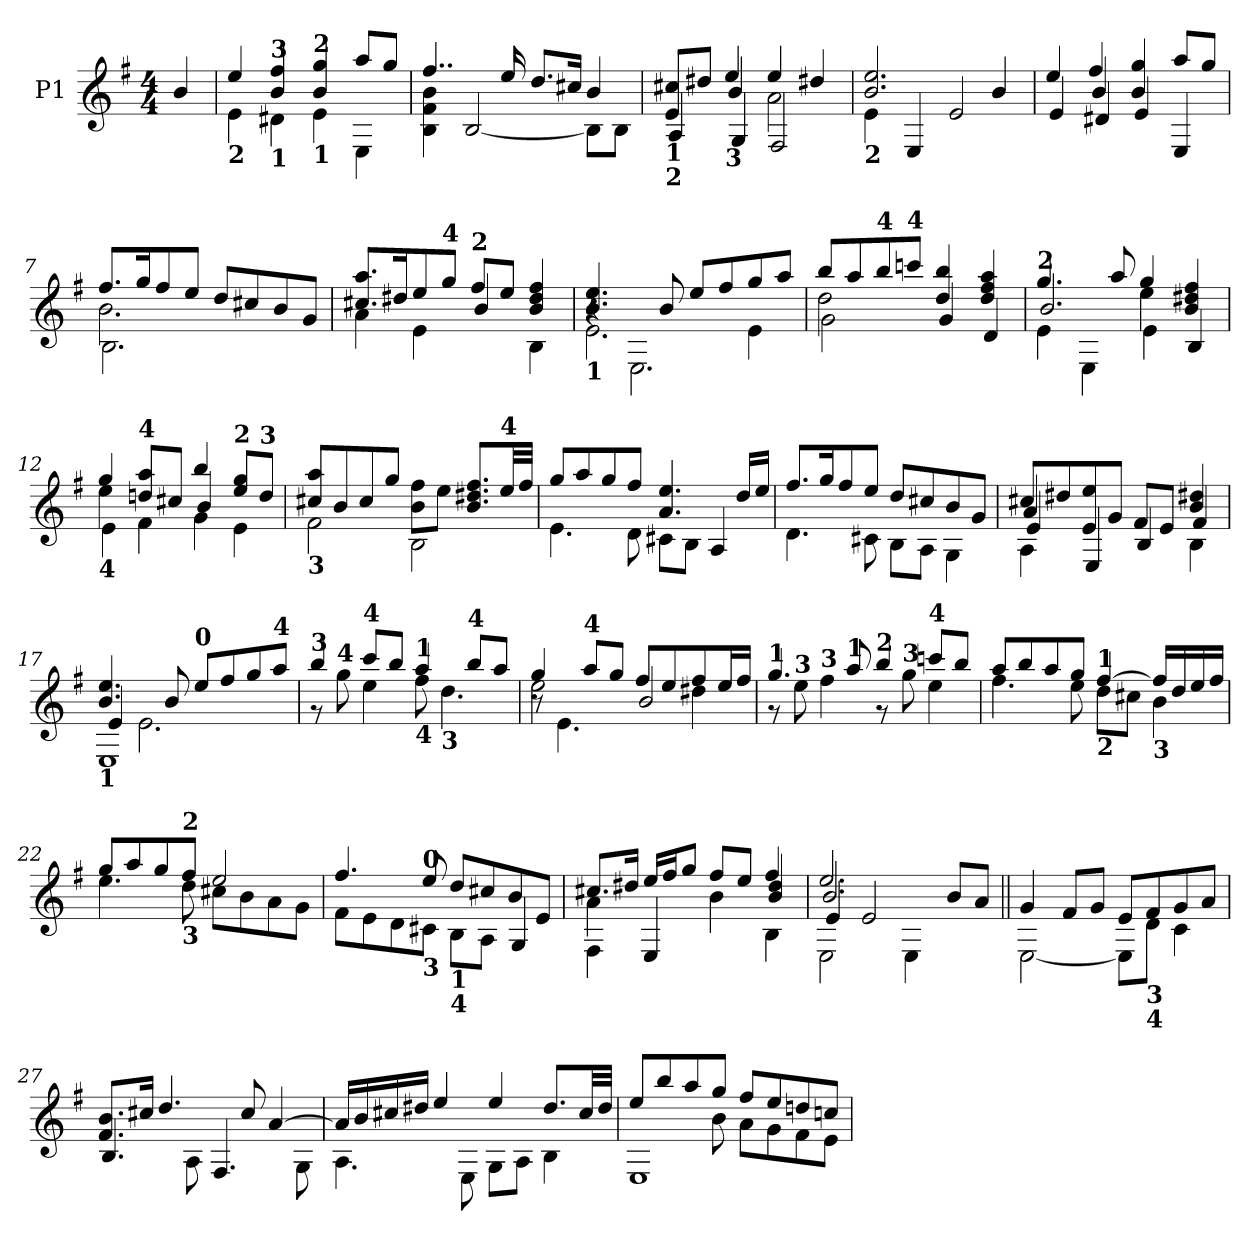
**kern
*part1
*staff1
*I"P1
!!LO:PB:g=z
*clefG2
*ITrd7c12
*k[f#]
*e:
*M4/4
*MM76
=1
4Bi/
=2
*^
!LO:TX:b:B:t=2	!
4ei/	4Ei\
!LO:TX:a:B:t=3	!
!LO:TX:b:B:t=1	!
4Bi/ 4f#i	4D#Xi\
!LO:TX:a:B:t=2	!
!LO:TX:b:B:t=1	!
4Bi/ 4gi	4Ei\
8ai/L	4EEi\
8gi/J	.
=3	=3
4..f#i/	4BBi\ 4F#i 4Bi
.	[2BBi/
16ei/	.
8.di/L	.
16c#Xi/Jk	.
4Bi/	8BBi\L]
.	8BBi\J
=4	=4
*^	*^
!LO:TX:b:B:t=1	!	!	!
!LO:TX:b:B:t=2	!	!	!
8Ei/ 8c#XiL	8ryy	8ryy	4AAi/
8d#Xi/J	8ryy	8ryy	.
!LO:TX:b:B:t=3	!	!	!
4ei/	4Bi/	4ryy	4GGi/
4ei/	2Ai\	2ryy	2FF#i/
4d#Xi/	.	.	.
*	*v	*v	*v
=5	=5
!LO:TX:b:B:t=2	!
2.Bi/ 2.ei	4Ei\
.	4EEi/
.	2Ei/
4Bi/	.
=6	=6
*^	*^
4ei/	4ryy	4ryy	4Ei/
4f#i/	4Bi/	4ryy	4D#Xi/
4Bi/ 4gi	4ryy	4ryy	4Ei/
8ai/L	4ryy	4ryy	4EEi/
8gi/J	.	.	.
*	*	*v	*v
=7	=7	=7
8.f#i/L	2.Bi\	2.BBi\
16gi/k	.	.
8f#i/	.	.
8ei/J	.	.
8di/L	.	.
8c#Xi/	.	.
8Bi/	4ryy	4ryy
8Gi/J	.	.
*	*v	*v
!!LO:LB:g=z
=8	=8
8.c#Xi/ 8.aiL	4Ai\
16d#Xi/k	.
8ei/	4Ei\
!LO:TX:a:B:t=4	!
8gi/J	.
!LO:TX:a:B:t=2	!
8f#i/L	4Bi/
8ei/J	.
4Bi/ 4d#i 4f#i	4BBi\
=9	=9
*	*^
!LO:TX:b:B:t=1	!	!
4.Bi/ 4.ei	2.Ei\	4r
.	.	2.EEi\
8Bi/	.	.
8ei/L	.	.
8f#i/	.	.
8gi/	4Ei\	.
8ai/J	.	.
=10	=10	=10
*	*	*^
8bi/L	2ryy	2di\	2Gi\
8ai/	.	.	.
!LO:TX:a:B:t=4	!	!	!
8bi/	.	.	.
!LO:TX:a:B:t=4	!	!	!
8ccni/J	.	.	.
4di/ 4bi	2ryy	2ryy	4Gi/
4di/ 4f#i 4ai	.	.	4Di/
=11	=11	=11	=11
!LO:TX:a:B:t=2	!	!	!
4.gi/	2ryy	2.Bi/	4Ei\
.	.	.	4EEi\
8ai/	.	.	.
4gi/	4ei\	.	4Ei\
4Bi/ 4d#Xi 4f#i	4ryy	4ryy	4BBi/
=12	=12	=12	=12
!LO:TX:b:B:t=4	!	!	!
*	*	*v	*v
4gi/	4ei\	4Ei\
!LO:TX:a:B:t=4	!	!
8dni/ 8aiL	4ryy	4F#i\
8c#Xi/J	.	.
4bi/	4Bi/	4Gi\
!LO:TX:a:B:t=2	!	!
8ei/ 8giL	4ryy	4Ei\
!LO:TX:a:B:t=3	!	!
8di/J	.	.
=13	=13	=13
!LO:TX:b:B:t=3	!	!
8c#Xi/ 8aiL	8ryy	2F#i\
8Bi/	8ryy@	.
8c#i/	8ryy@	.
8gi/J	8ryy@	.
8Bi\ 8f#iL	8ryy@	2BBi\
8ei\J	8ryy	.
8.Bi/ 8.d#Xi 8.f#iL	8.ryy	.
!LO:TX:a:B:t=4	!	!
32ei/LL	16ryy	.
32f#i/JJJ	.	.
!!LO:LB:g=z	!!	!!
=14	=14	=14
8gi/L	4.Ei\	2ryy
8ai/	.	.
8gi/	.	.
8f#i/J	8Di\	.
4.Ai/ 4.ei	4.ryy	8C#Xi\L
.	.	8BBi\J
.	.	4AAi/
16di/LL	8ryy	.
16ei/JJ	.	.
*	*v	*v
=15	=15
8.f#i/L	4.Di\
16gi/k	.
8f#i/	.
8ei/J	8C#Xi\
8di/L	8BBi\L
8c#Xi/	8AAi\J
8Bi/	4GGi\
8Gi/J	.
=16	=16
*^	*^
8c#Xi/L	4Ai/	4Ei/	4AAi\
8d#Xi/	.	.	.
8Ei/ 8ei	2ryy	2ryy	4EEi/
8Gi/J	.	.	.
8F#i/L	.	.	4BBi/
8Ei/J	.	.	.
4Bi/ 4d#Xi	4ryy	4F#i/	4BBi\
=17	=17	=17	=17
!LO:TX:b:B:t=1	!	!	!
*	*	*v	*v
4.Bi/ 4.ei	4Ei/	1EEi
.	2.Ei\	.
8Bi/	.	.
!LO:TX:a:B:t=0	!	!
8ei/L	.	.
8f#i/	.	.
8gi/	.	.
!LO:TX:a:B:t=4	!	!
8ai/J	.	.
*	*v	*v
=18	=18
!LO:TX:a:B:t=3	!
4bi/	8r
!	!LO:TX:a:B:t=4
.	8gi\
!LO:TX:a:B:t=4	!
8cci/L	4ei\
8bi/J	.
!LO:TX:b:B:t=4	!
!LO:TX:a:B:t=1	!
4ai/	8f#i\
!	!LO:TX:b:B:t=3
.	4.di\
!LO:TX:a:B:t=4	!
8bi/L	.
8ai/J	.
=19	=19
*	*^
4gi/	2ei\	8r
.	.	4.Ei\
!LO:TX:a:B:t=4	!	!
8ai/L	.	.
8gi/J	.	.
8f#i/L	4ryy	2Bi/
8ei/	.	.
8f#i/	4d#Xi\	.
16ei/L	.	.
16f#i/JJ	.	.
*	*v	*v
!!LO:LB:g=z
=20	=20
!LO:TX:a:B:t=1	!
4.gi/	8r
!	!LO:TX:a:B:t=3
.	8ei\
!	!LO:TX:a:B:t=3
.	4f#i\
!LO:TX:a:B:t=1	!
8ai/	.
!LO:TX:a:B:t=2	!
4bi/	8r
!	!LO:TX:a:B:t=3
.	8gi\
!LO:TX:a:B:t=4	!
8ccni/L	4ei\
8bi/J	.
=21	=21
8ai/L	4.f#i\
8bi/	.
8ai/	.
8gi/J	8ei\
!LO:TX:b:B:t=2	!
!LO:TX:a:B:t=1	!
[4f#i/	8di\L
.	8c#Xi\J
!LO:TX:b:B:t=3	!
16f#i/LL]	4Bi\
16di/	.
16ei/	.
16f#i/JJ	.
=22	=22
8gi/L	4.ei\
8ai/	.
8gi/	.
!LO:TX:b:B:t=3	!
!LO:TX:a:B:t=2	!
8f#i/J	8di\
2ei/	8c#Xi\L
.	8Bi\
.	8Ai\
.	8Gi\J
=23	=23
*	*^
4.f#i/	8F#i\L	2.ryy
.	8Ei\	.
.	8Di\	.
!LO:TX:a:B:t=0	!	!
!LO:TX:b:B:t=3	!	!
8ei/	8C#Xi\J	.
!LO:TX:b:B:t=1	!	!
!LO:TX:b:B:t=4	!	!
8di/L	8BBi\L	.
8c#Xi/	8AAi\J	.
8Bi/	8ryy	4GGi/
8Ei/J	8ryy	.
=24	=24	=24
8.c#Xi/L	4Ai\	4FF#i\
16d#Xi/Jk	.	.
16ei/LL	4ryy	4EEi/
16f#i/J	.	.
8gi/J	.	.
8f#i/L	4Bi\	4ryy
8ei/J	.	.
4f#i/	4Bi/ 4d#i	4BBi\
=25	=25	=25
*	*	*^
2.ei/	2.Bi/	4Ei/	2EEi\
.	.	2Ei/	.
.	.	.	4EEi\
4ryy	8Bi/L	4ryy	4ryy
.	8Ai/J	.	.
*	*v	*v	*v
!!LO:LB:g=z
=26||	=26||
4Gi/	[2EEi\
8F#i/L	.
8Gi/J	.
8Ei/L	8EEi\L]
!LO:TX:b:B:t=3	!
!LO:TX:b:B:t=4	!
8F#i/	8Di\J
8Gi/	4Ci\
8Ai/J	.
=27	=27
*	*^
8.F#i/ 8.BiL	8.ryy	4.BBi/
16c#Xi/Jk	16ryy	.
4.di/	8ryy	.
.	2ryy	8AAi\
.	.	4.FF#i/
8c#i/	.	.
[4Ai/	.	.
.	8ryy	8GGi\
*	*v	*v
=28	=28
16Ai/LL]	4.AAi\
16Bi/	.
16c#Xi/	.
16d#Xi/JJ	.
4ei/	.
.	8EEi\
4ei/	8GGi\L
.	8AAi\J
8.d#i/L	4BBi\
32c#i/LL	.
32d#i/JJJ	.
=29	=29
*^	*^
8ei/L	4.ryy	8ryy	1EEi
8bi/	.	8ryy	.
8ai/	.	4ryy	.
8gi/J	8Bi\	.	.
8f#i/L	8Ai\L	2ryy	.
8ei/	8Gi\	.	.
8dni/	8F#i\	.	.
8cni/J	8Ei\J	.	.
*v	*v	*v	*v
=
*-
